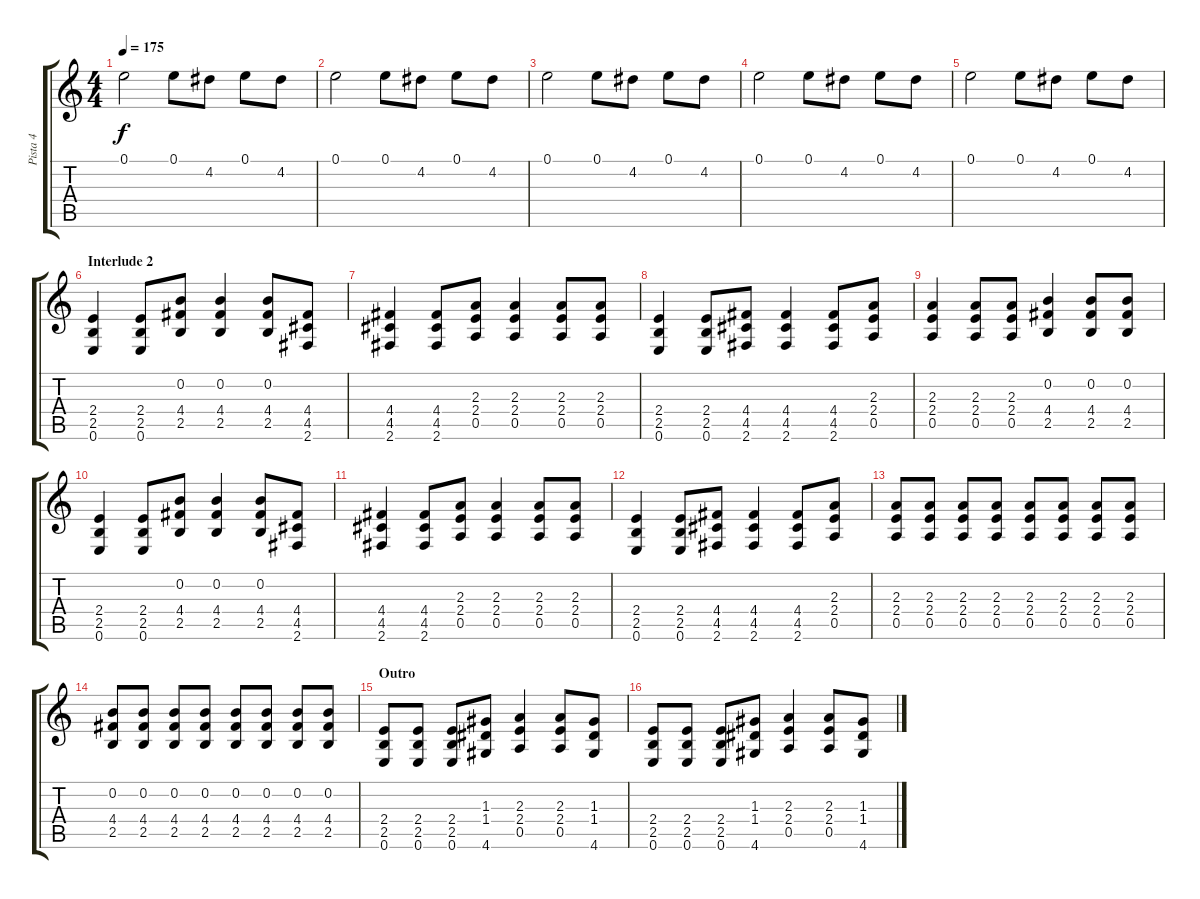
\track ("Pista 4" "Pista 4") {instrument overdrivenguitar}
\staff {score tabs}
\tuning (E4 B3 G3 D3 A2 E2) {hide}
\ts (4 4)
\tempo 175
\clef g2
\ks c
0.1.2{dy f} 0.1.8 4.2.8 0.1.8 4.2.8 |
0.1.2 0.1.8{instrument overdrivenguitar} 4.2.8 0.1.8 4.2.8 |
0.1.2 0.1.8 4.2.8 0.1.8 4.2.8 |
0.1.2 0.1.8 4.2.8 0.1.8 4.2.8 |
0.1.2 0.1.8 4.2.8 0.1.8 4.2.8 |
\section ("" "Interlude 2")
(2.4 2.5 0.6).4{volume 13 balance 11 instrument distortionguitar} (2.4 2.5 0.6).8 (0.2 4.4 2.5).8 (0.2 4.4 2.5).4 (0.2 4.4 2.5).8 (4.4 4.5 2.6).8 |
(4.4 4.5 2.6).4 (4.4 4.5 2.6).8 (2.3 2.4 0.5).8 (2.3 2.4 0.5).4 (2.3 2.4 0.5).8 (2.3 2.4 0.5).8 |
(2.4 2.5 0.6).4 (2.4 2.5 0.6).8 (4.4 4.5 2.6).8 (4.4 4.5 2.6).4 (4.4 4.5 2.6).8 (2.3 2.4 0.5).8 |
(2.3 2.4 0.5).4 (2.3 2.4 0.5).8 (2.3 2.4 0.5).8 (0.2 4.4 2.5).4 (0.2 4.4 2.5).8 (0.2 4.4 2.5).8 |
(2.4 2.5 0.6).4 (2.4 2.5 0.6).8 (0.2 4.4 2.5).8 (0.2 4.4 2.5).4 (0.2 4.4 2.5).8 (4.4 4.5 2.6).8 |
(4.4 4.5 2.6).4 (4.4 4.5 2.6).8 (2.3 2.4 0.5).8 (2.3 2.4 0.5).4 (2.3 2.4 0.5).8 (2.3 2.4 0.5).8 |
(2.4 2.5 0.6).4 (2.4 2.5 0.6).8 (4.4 4.5 2.6).8 (4.4 4.5 2.6).4 (4.4 4.5 2.6).8 (2.3 2.4 0.5).8 |
(2.3 2.4 0.5).8 (2.3 2.4 0.5).8 (2.3 2.4 0.5).8 (2.3 2.4 0.5).8 (2.3 2.4 0.5).8 (2.3 2.4 0.5).8 (2.3 2.4 0.5).8 (2.3 2.4 0.5).8 |
(0.2 4.4 2.5).8 (0.2 4.4 2.5).8 (0.2 4.4 2.5).8 (0.2 4.4 2.5).8 (0.2 4.4 2.5).8 (0.2 4.4 2.5).8 (0.2 4.4 2.5).8 (0.2 4.4 2.5).8 |
\section ("" "Outro")
(2.4 2.5 0.6).8 (2.4 2.5 0.6).8 (2.4 2.5 0.6).8 (1.3 1.4 4.6).8 (2.3 2.4 0.5).4 (2.3 2.4 0.5).8 (1.3 1.4 4.6).8 |
(2.4 2.5 0.6).8 (2.4 2.5 0.6).8 (2.4 2.5 0.6).8 (1.3 1.4 4.6).8 (2.3 2.4 0.5).4 (2.3 2.4 0.5).8 (1.3 1.4 4.6).8
